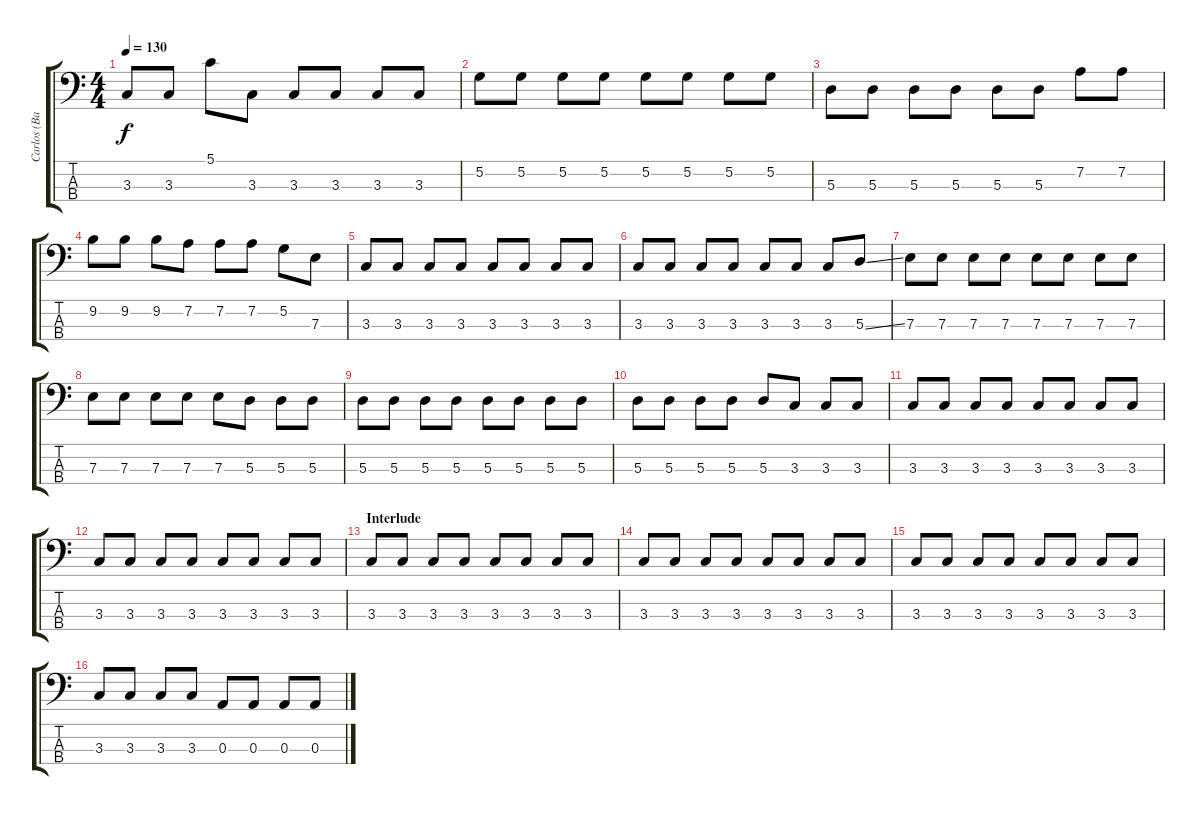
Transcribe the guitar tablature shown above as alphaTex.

\track ("Carlos (Bass)" "Carlos (Ba") {instrument electricbasspick}
\staff {score tabs}
\tuning (G2 D2 A1 D1) {hide}
\ts (4 4)
\tempo 130
\clef f4
\ks c
3.3.8{dy f} 3.3.8 5.1.8 3.3.8 3.3.8 3.3.8 3.3.8 3.3.8 |
5.2.8 5.2.8 5.2.8 5.2.8 5.2.8 5.2.8 5.2.8 5.2.8 |
5.3.8 5.3.8 5.3.8 5.3.8 5.3.8 5.3.8 7.2.8 7.2.8 |
9.2.8 9.2.8 9.2.8 7.2.8 7.2.8 7.2.8 5.2.8 7.3.8 |
3.3.8 3.3.8 3.3.8 3.3.8 3.3.8 3.3.8 3.3.8 3.3.8 |
3.3.8 3.3.8 3.3.8 3.3.8 3.3.8 3.3.8 3.3.8 5.3{ss}.8 |
7.3.8 7.3.8 7.3.8 7.3.8 7.3.8 7.3.8 7.3.8 7.3.8 |
7.3.8 7.3.8 7.3.8 7.3.8 7.3.8 5.3.8 5.3.8 5.3.8 |
5.3.8 5.3.8 5.3.8 5.3.8 5.3.8 5.3.8 5.3.8 5.3.8 |
5.3.8 5.3.8 5.3.8 5.3.8 5.3.8 3.3.8 3.3.8 3.3.8 |
3.3.8 3.3.8 3.3.8 3.3.8 3.3.8 3.3.8 3.3.8 3.3.8 |
3.3.8 3.3.8 3.3.8 3.3.8 3.3.8 3.3.8 3.3.8 3.3.8 |
\section ("" "Interlude")
3.3.8 3.3.8 3.3.8 3.3.8 3.3.8 3.3.8 3.3.8 3.3.8 |
3.3.8 3.3.8 3.3.8 3.3.8 3.3.8 3.3.8 3.3.8 3.3.8 |
3.3.8 3.3.8 3.3.8 3.3.8 3.3.8 3.3.8 3.3.8 3.3.8 |
3.3.8 3.3.8 3.3.8 3.3.8 0.3.8 0.3.8 0.3.8 0.3.8
